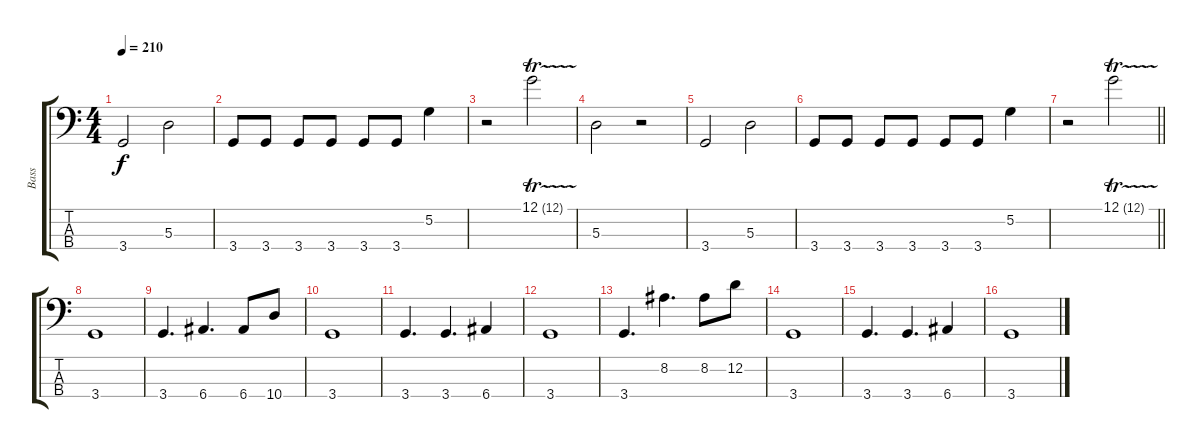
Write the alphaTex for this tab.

\track ("Bass" "Bass") {instrument electricbassfinger}
\staff {score tabs}
\tuning (G2 D2 A1 E1) {hide}
\ts (4 4)
\tempo 210
\clef f4
\ks c
3.4.2{dy f} 5.3.2 |
3.4.8 3.4.8 3.4.8 3.4.8 3.4.8 3.4.8 5.2.4 |
r.2 12.1{tr (12 64)}.2 |
5.3.2 r.2 |
3.4.2 5.3.2 |
3.4.8 3.4.8 3.4.8 3.4.8 3.4.8 3.4.8 5.2.4 |
\barLineRight lightlight
r.2 12.1{tr (12 64)}.2 |
3.4.1 |
3.4.4{d} 6.4.4{d} 6.4.8 10.4.8 |
3.4.1 |
3.4.4{d} 3.4.4{d} 6.4.4 |
3.4.1 |
3.4.4{d} 8.2.4{d} 8.2.8 12.2.8 |
3.4.1 |
3.4.4{d} 3.4.4{d} 6.4.4 |
3.4.1
